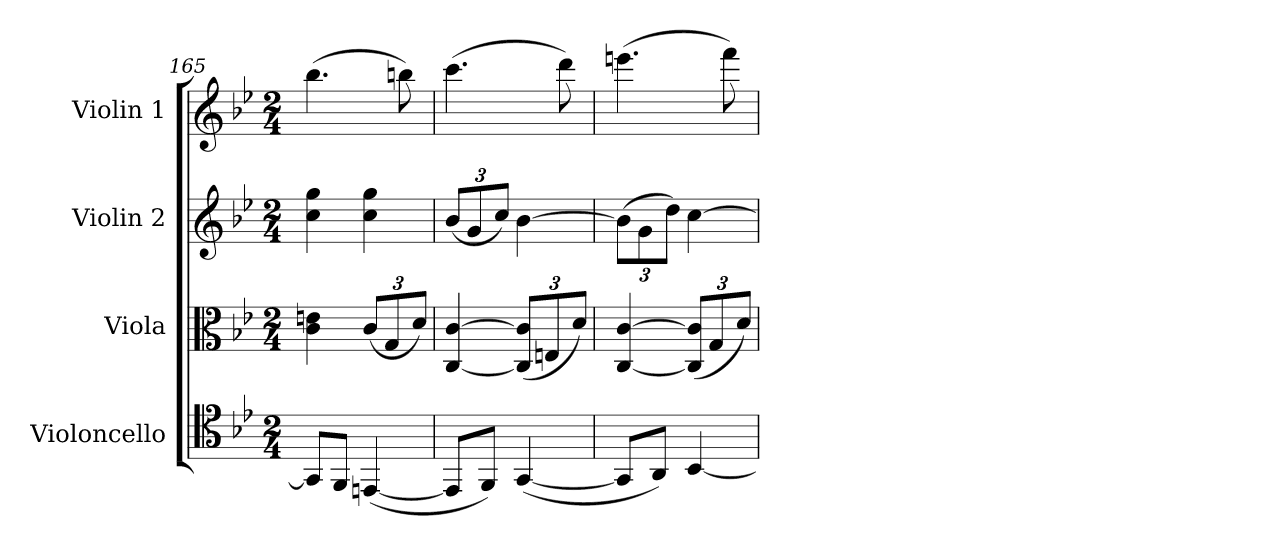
**kern	**kern	**kern	**kern
*part4	*part3	*part2	*part1
*staff4	*staff3	*staff2	*staff1
*I"Violoncello	*I"Viola	*I"Violin 2	*I"Violin 1
*I'Vc	*I'Vla	*I'Vln	*I'Vln
*clefC4	*clefC3	*clefG2	*clefG2
*k[b-e-]	*k[b-e-]	*k[b-e-]	*k[b-e-]
*M2/4	*M2/4	*M2/4	*M2/4
=165	=165	=165	=165
8GG/L]	4c\ 4en\	4cc\ 4gg\	(4.bb-\
8FF/J	.	.	.
*	*Xbrackettup	*	*
([4EEn/	(12c/L	4cc\ 4gg\	.
.	12G/	.	.
.	.	.	8bbn\)
.	12d/J)	.	.
=166	=166	=166	=166
*	*	*Xbrackettup	*
8EE/L]	[4C/ [4c/	(12b-/L	(4.ccc\
.	.	12g/	.
8FF/J)	.	.	.
.	.	12cc/J)	.
([4GG/	(12C/] 12c/]L	[4b-\	.
.	12En/	.	.
.	.	.	8ddd\)
.	12d/J)	.	.
!!LO:LB:g=z
=167	=167	=167	=167
8GG/L]	[4C/ [4c/	(12b-\L]	(4.eeen\
.	.	12g\	.
8AA/J)	.	.	.
.	.	12dd\J)	.
[4BB-/	(12C/] 12c/]L	[4cc\	.
.	12G/	.	.
.	.	.	8fff\)
.	12d/J)	.	.
=	=	=	=
*-	*-	*-	*-
